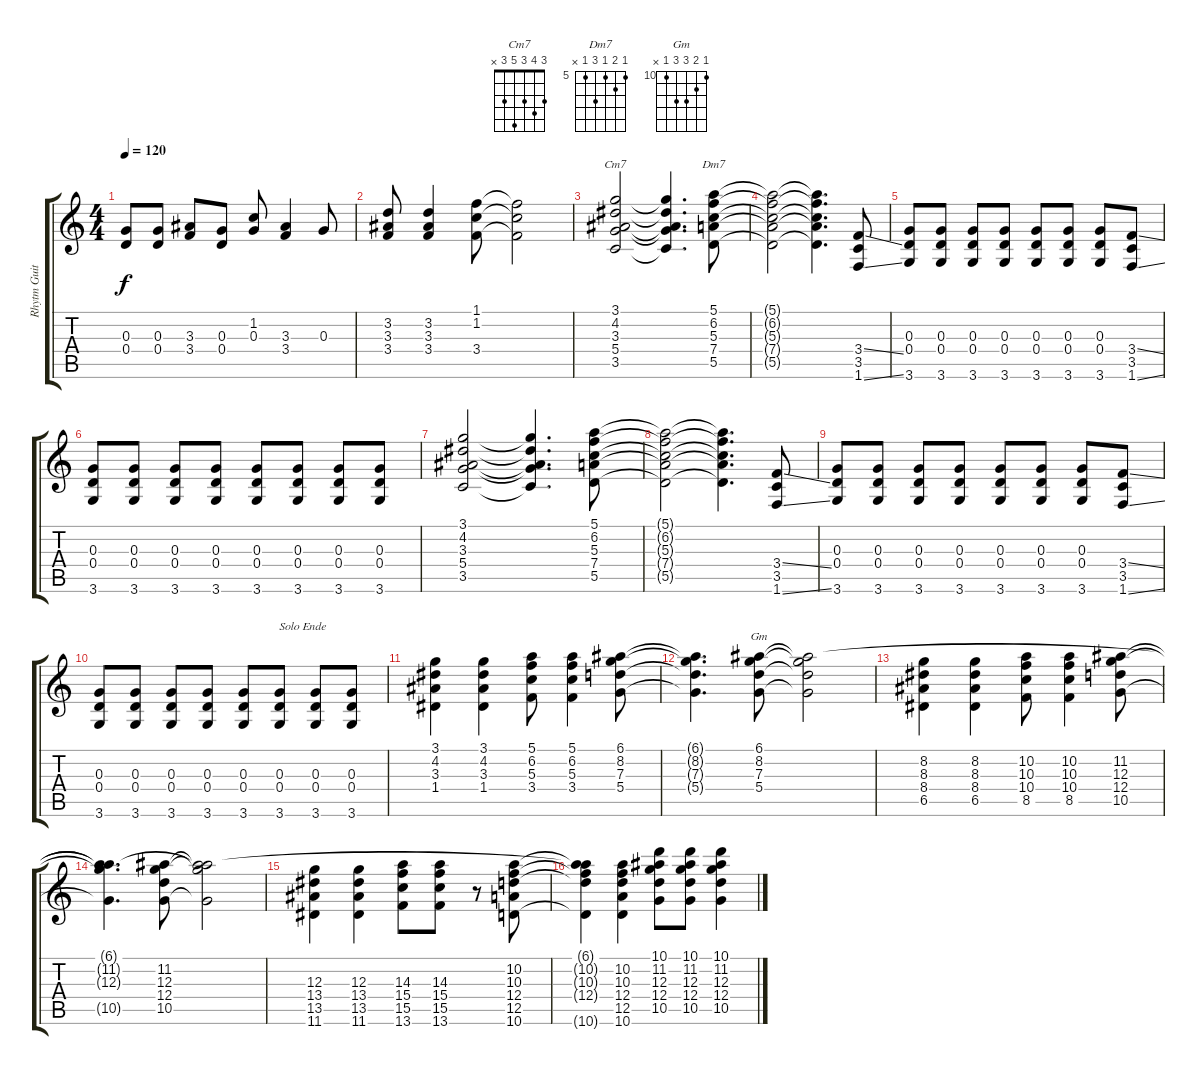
\track ("Rhytm Guitar 2" "Rhytm Guit") {instrument overdrivenguitar}
\staff {score tabs}
\tuning (E4 B3 G3 D3 A2 E2) {hide}
\chord ("Cm7" 3 4 3 5 3 x)
\chord ("Dm7" 5 6 5 7 5 x) {firstfret 5}
\chord ("Gm" 10 11 12 12 10 x) {firstfret 10}
\ts (4 4)
\tempo 120
\clef g2
\ks c
(0.3 0.4).8{dy f} (0.3 0.4).8 (3.3 3.4).8 (0.3 0.4).8 (1.2 0.3).8 (3.3 3.4).4 0.3.8 |
(3.2 3.3 3.4).8 (3.2 3.3 3.4).4 (1.1 1.2 3.4).8 (1.1{t} 1.2{t} 3.4{t}).2 |
(3.1 4.2 3.3 5.4 3.5).2{ch "Cm7"} (3.1{t} 4.2{t} 3.3{t} 5.4{t} 3.5{t}).4{d} (5.1 6.2 5.3 7.4 5.5).8{ch "Dm7"} |
(5.1{t} 6.2{t} 5.3{t} 7.4{t} 5.5{t}).2 (5.1{t} 6.2{t} 5.3{t} 7.4{t} 5.5{t}).4{d} (3.4{ss} 3.5 1.6{ss}).8 |
(0.3 0.4 3.6).8 (0.3 0.4 3.6).8 (0.3 0.4 3.6).8 (0.3 0.4 3.6).8 (0.3 0.4 3.6).8 (0.3 0.4 3.6).8 (0.3 0.4 3.6).8 (3.4{ss} 3.5 1.6{ss}).8 |
(0.3 0.4 3.6).8 (0.3 0.4 3.6).8 (0.3 0.4 3.6).8 (0.3 0.4 3.6).8 (0.3 0.4 3.6).8 (0.3 0.4 3.6).8 (0.3 0.4 3.6).8 (0.3 0.4 3.6).8 |
(3.1 4.2 3.3 5.4 3.5).2 (3.1{t} 4.2{t} 3.3{t} 5.4{t} 3.5{t}).4{d} (5.1 6.2 5.3 7.4 5.5).8 |
(5.1{t} 6.2{t} 5.3{t} 7.4{t} 5.5{t}).2 (5.1{t} 6.2{t} 5.3{t} 7.4{t} 5.5{t}).4{d} (3.4{ss} 3.5 1.6{ss}).8 |
(0.3 0.4 3.6).8 (0.3 0.4 3.6).8 (0.3 0.4 3.6).8 (0.3 0.4 3.6).8 (0.3 0.4 3.6).8 (0.3 0.4 3.6).8 (0.3 0.4 3.6).8 (3.4{ss} 3.5 1.6{ss}).8 |
(0.3 0.4 3.6).8 (0.3 0.4 3.6).8 (0.3 0.4 3.6).8 (0.3 0.4 3.6).8 (0.3 0.4 3.6).8 (0.3 0.4 3.6).8{txt "Solo Ende"} (0.3 0.4 3.6).8 (0.3 0.4 3.6).8 |
(3.1 4.2 3.3 1.4).4 (3.1 4.2 3.3 1.4).4 (5.1 6.2 5.3 3.4).8 (5.1 6.2 5.3 3.4).4 (6.1 8.2 7.3 5.4).8 |
(6.1{t} 8.2{t} 7.3{t} 5.4{t}).4{d} (6.1 8.2 7.3 5.4).8{ch "Gm"} (6.1{t} 8.2{t} 7.3{t} 5.4{t}).2 |
(8.2 8.3 8.4 6.5).4 (8.2 8.3 8.4 6.5).4 (10.2 10.3 10.4 8.5).8 (10.2 10.3 10.4 8.5).4 (11.2 12.3 12.4 10.5).8 |
(6.1{t} 11.2{t} 12.3{t} 10.5{t}).4{d} (11.2 12.3 12.4 10.5).8 (6.1{t} 11.2{t} 12.3{t} 10.5{t}).2 |
(12.3 13.4 13.5 11.6).4 (12.3 13.4 13.5 11.6).4 (14.3 15.4 15.5 13.6).8 (14.3 15.4 15.5 13.6).8 r.8 (10.2 10.3 12.4 12.5 10.6).8 |
(6.1{t} 10.2{t} 10.3{t} 12.4{t} 10.6{t}).4 (10.2 10.3 12.4 12.5 10.6).4 (10.1 11.2 12.3 12.4 10.5).8 (10.1 11.2 12.3 12.4 10.5).8 (10.1 11.2 12.3 12.4 10.5).4
